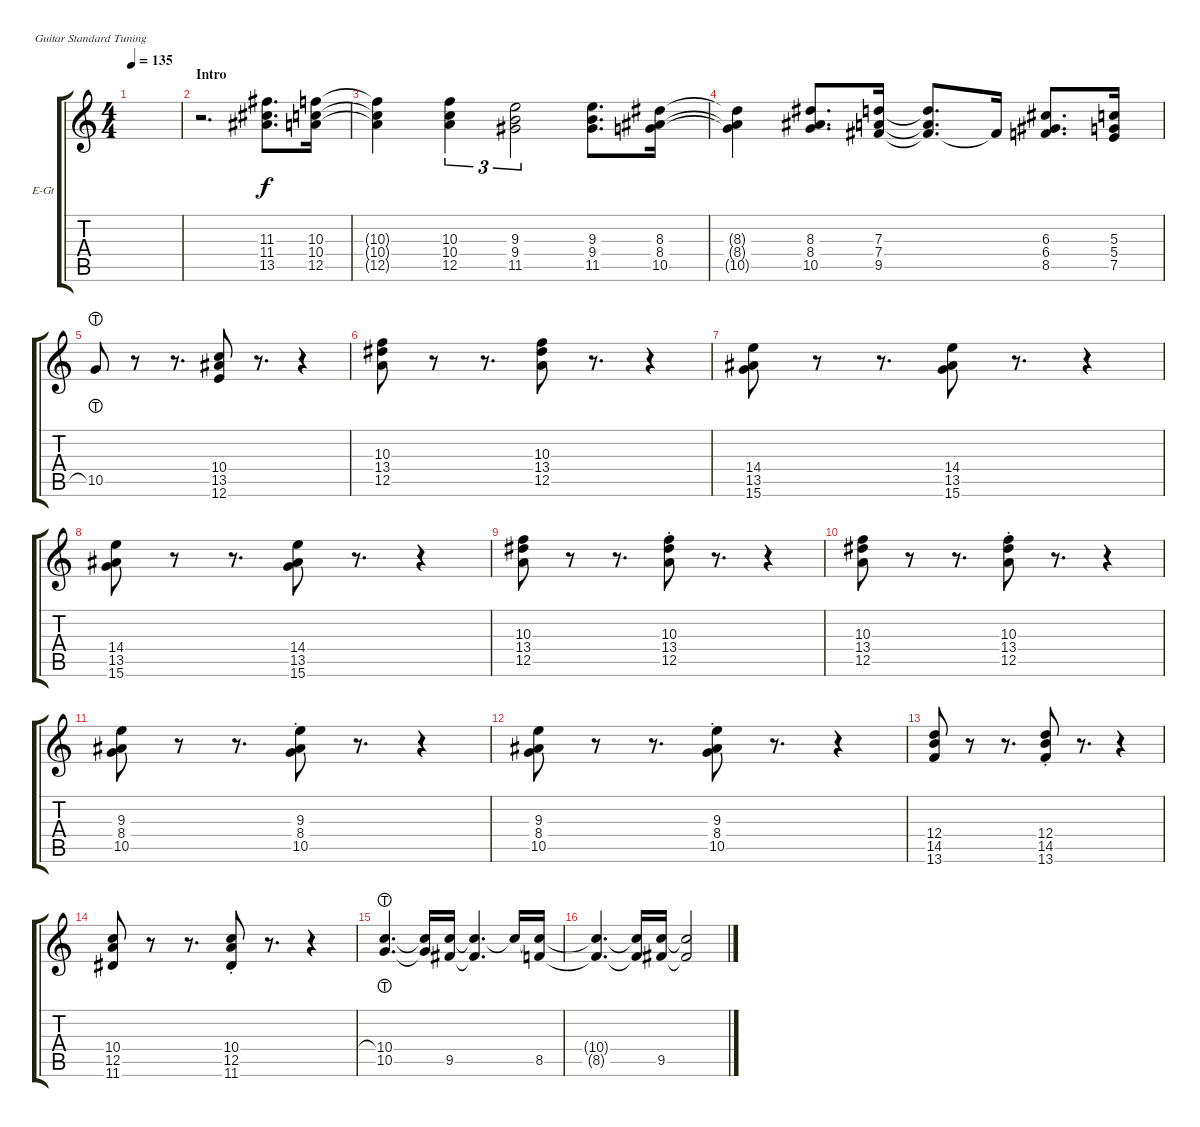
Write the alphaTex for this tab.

\bracketExtendMode groupsimilarinstruments
\firstSystemTrackNameOrientation horizontal
\otherSystemsTrackNameOrientation horizontal
\track ("R-Guitar" "E-Gt") {instrument electricguitarclean}
\staff {score tabs}
\tuning (E4 B3 G3 D3 A2 E2)
\ts (4 4)
\tempo 135
\clef g2
\scale
0.35476
\ks c
|
\section ("" "Intro")
\scale
0.389259 r.2{d} (13.5 11.4 11.3).8{d} (12.5 10.4 10.3).16 |
\scale
0.256303 (12.5{t} 10.4{t} 10.3{t}).4 (12.5 10.4 10.3).4{tu (3 2)} (11.5 9.4 9.3).2{tu (3 2)} (11.5 9.4 9.3).8{d} (10.5 8.4 8.3).16 |
(10.5{t} 8.4{t} 8.3{t}).4 (10.5 8.4 8.3).8{d} (9.5 7.4 7.3).16 (9.5{t} 7.4{t} 7.3{t}).8{d} 9.5{t}.16 (8.5 6.4 6.3).8{d} (7.5 5.4 5.3).16 |
10.5{lht}.8 r.8 r.8{d} (12.6 13.5 10.4).8 r.8{d} r.4 |
(12.5 13.4 10.3).8 r.8 r.8{d} (12.5 13.4 10.3).8 r.8{d} r.4 |
(13.5 14.4 15.6).8 r.8 r.8{d} (13.5 14.4 15.6).8 r.8{d} r.4 |
(13.5 14.4 15.6).8 r.8 r.8{d} (13.5 14.4 15.6).8 r.8{d} r.4 |
(12.5 13.4 10.3).8 r.8 r.8{d} (12.5{st} 13.4{st} 10.3{st}).8 r.8{d} r.4 |
(12.5 13.4 10.3).8 r.8 r.8{d} (12.5{st} 13.4{st} 10.3{st}).8 r.8{d} r.4 |
(10.5 8.4 9.3).8 r.8 r.8{d} (10.5{st} 8.4{st} 9.3{st}).8 r.8{d} r.4 |
(10.5 8.4 9.3).8 r.8 r.8{d} (10.5{st} 8.4{st} 9.3{st}).8 r.8{d} r.4 |
(12.4 13.6 14.5).8 r.8 r.8{d} (14.5{st} 12.4{st} 13.6{st}).8 r.8{d} r.4 |
(10.4 12.5 11.6).8 r.8 r.8{d} (12.5{st} 10.4{st} 11.6{st}).8 r.8{d} r.4 |
(10.4{lht} 10.5).4{d dy f} (10.5{t} 10.4{t}).16 (9.5 10.4{t}).16 (9.5{t} 10.4{t}).4{d} 10.4{t}.16 (10.4{t} 8.5).16 |
(10.4{t} 8.5{t}).4{d} (8.5{t} 10.4{t}).16 (9.5 10.4{t}).16 (9.5{t} 10.4{t}).2
